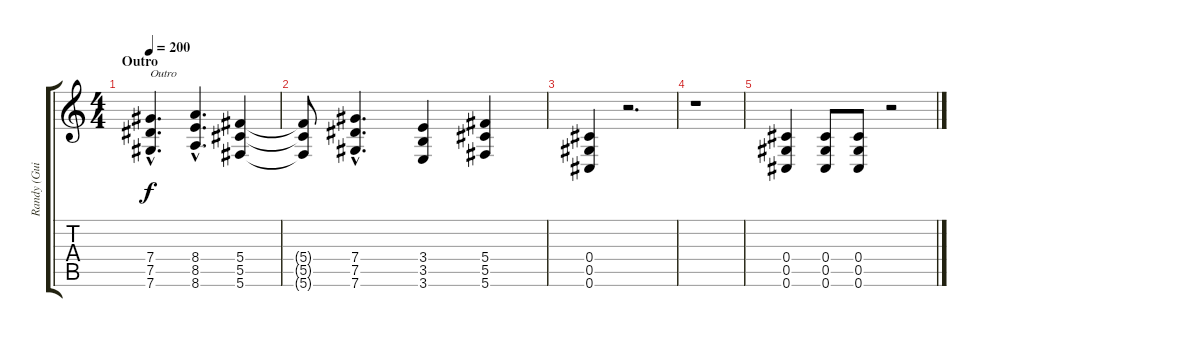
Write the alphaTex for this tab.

\track ("Randy (Guitar + Lyrics)" "Randy (Gui") {instrument distortionguitar}
\staff {score tabs}
\tuning (Eb4 Bb3 Gb3 Db3 Ab2 Db2) {hide}
\ts (4 4)
\section ("" "Outro")
\tempo 200
\clef g2
\ks c
(7.4{hac} 7.5{hac} 7.6{hac}).4{d txt "Outro" dy f} (8.4{hac} 8.5{hac} 8.6{hac}).4{d} (5.4 5.5 5.6).4 |
(5.4{t} 5.5{t} 5.6{t}).8 (7.4{hac} 7.5{hac} 7.6{hac}).4{d} (3.4 3.5 3.6).4 (5.4 5.5 5.6).4 |
(0.4 0.5 0.6).4 r.2{d} |
r.1 |
(0.4 0.5 0.6).4 (0.4 0.5 0.6).8 (0.4 0.5 0.6).8 r.2
